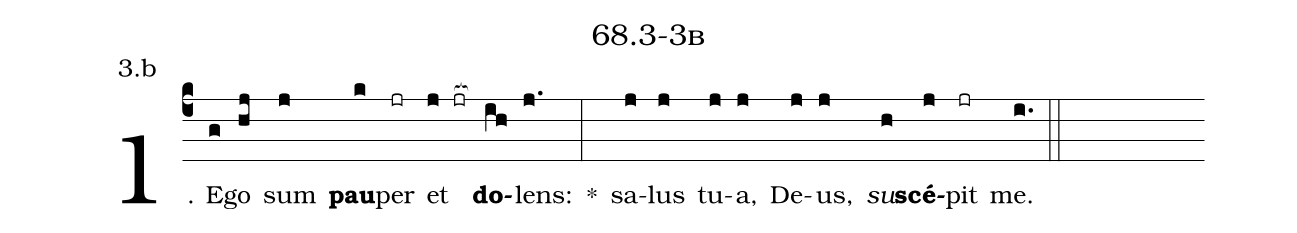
name: 68.3-3b;
annotation: 3.b;
%%
(c4)1. E(g)go(hj) sum(j) <b>pau</b>(k)per(jr) et(j jr[ocb:1{]) <b>do</b>(ih[ocb:0}])lens:(j.) *(:) sa(j)lus(j) tu(j)a,(j) De(j)us,(j) <i>su</i>(h)<b>scé</b>(j)pit(jr) me.(i.) (::)


%E(j) u(j) o(j) u(h) a(j) e.(i.) (::)
